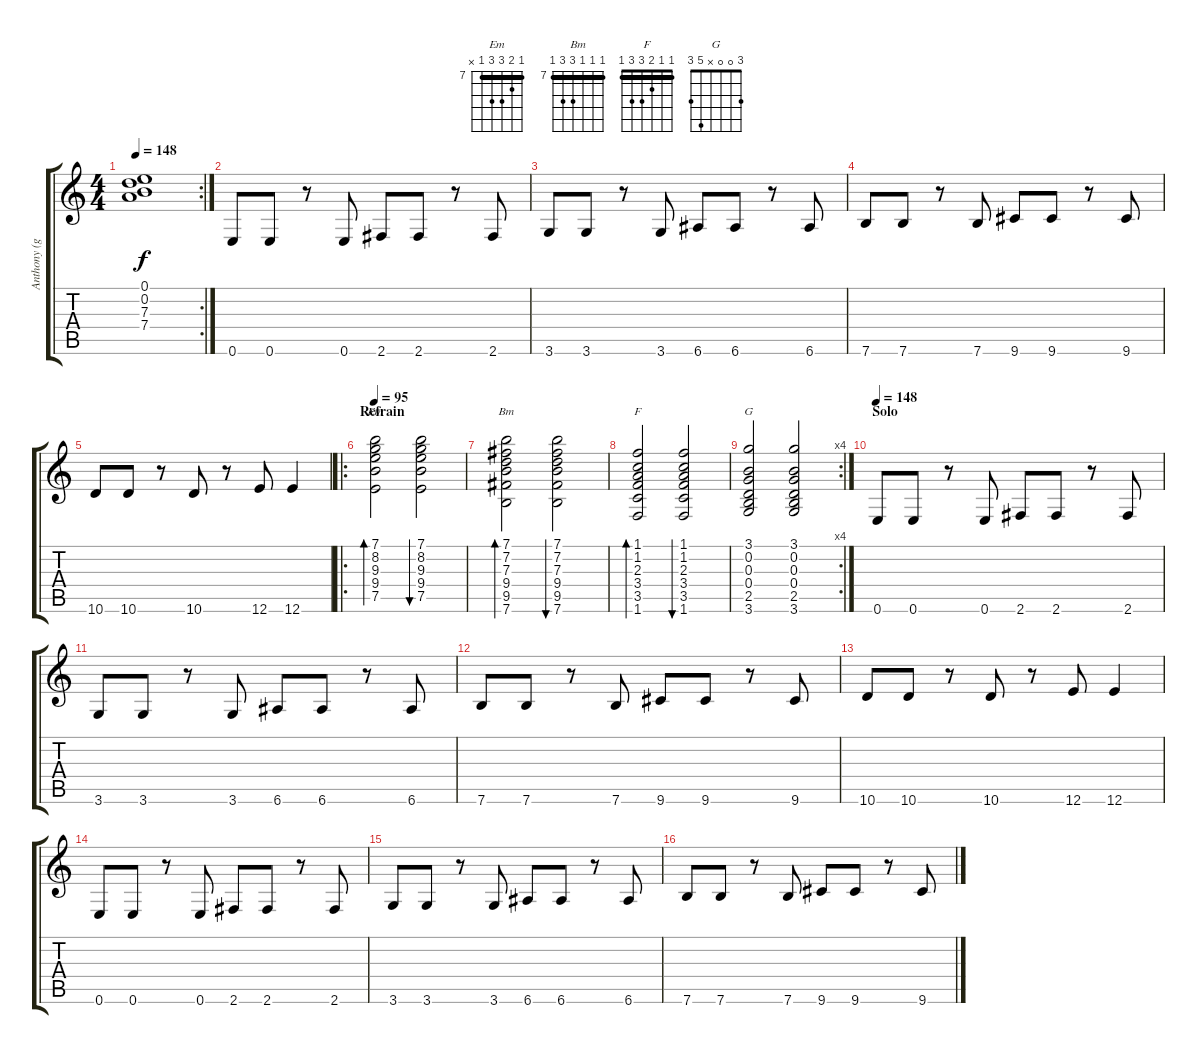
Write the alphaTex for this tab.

\track ("Anthony (guitar)" "Anthony (g") {instrument distortionguitar}
\staff {score tabs}
\tuning (E4 B3 G3 D3 A2 E2) {hide}
\chord ("Em" 7 8 9 9 7 x) {firstfret 7 barre 7}
\chord ("Bm" 7 7 7 9 9 7) {firstfret 7 barre 7}
\chord ("F" 1 1 2 3 3 1) {barre 1}
\chord ("G" 3 0 0 x 5 3)
\rc 2
\ts (4 4)
\tempo 148
\clef g2
\ks c
(0.1{t} 0.2{t} 7.3{t} 7.4{t}).1{dy f} |
0.6.8{volume 13} 0.6.8 r.8 0.6.8 2.6.8 2.6.8 r.8 2.6.8 |
3.6.8 3.6.8 r.8 3.6.8 6.6.8 6.6.8 r.8 6.6.8 |
7.6.8 7.6.8 r.8 7.6.8 9.6.8 9.6.8 r.8 9.6.8 |
10.6.8 10.6.8 r.8 10.6.8 r.8 12.6.8 12.6.4 |
\ro
\section ("" "Refrain")
\tempo 95
(7.1 8.2 9.3 9.4 7.5).2{bd 60 ch "Em" instrument electricguitarclean} (7.1 8.2 9.3 9.4 7.5).2{bu 60} |
(7.1 7.2 7.3 9.4 9.5 7.6).2{bd 60 ch "Bm"} (7.1 7.2 7.3 9.4 9.5 7.6).2{bu 60} |
(1.1 1.2 2.3 3.4 3.5 1.6).2{bd 60 ch "F"} (1.1 1.2 2.3 3.4 3.5 1.6).2{bu 60} |
\rc 4
(3.1 0.2 0.3 0.4 2.5 3.6).2{ch "G"} (3.1 0.2 0.3 0.4 2.5 3.6).2 |
\section ("" "Solo")
\tempo 148
0.6.8{volume 13 instrument distortionguitar} 0.6.8 r.8 0.6.8 2.6.8 2.6.8 r.8 2.6.8 |
3.6.8 3.6.8 r.8 3.6.8 6.6.8 6.6.8 r.8 6.6.8 |
7.6.8 7.6.8 r.8 7.6.8 9.6.8 9.6.8 r.8 9.6.8 |
10.6.8 10.6.8 r.8 10.6.8 r.8 12.6.8 12.6.4 |
0.6.8 0.6.8 r.8 0.6.8 2.6.8 2.6.8 r.8 2.6.8 |
3.6.8 3.6.8 r.8 3.6.8 6.6.8 6.6.8 r.8 6.6.8 |
7.6.8 7.6.8 r.8 7.6.8 9.6.8 9.6.8 r.8 9.6.8
